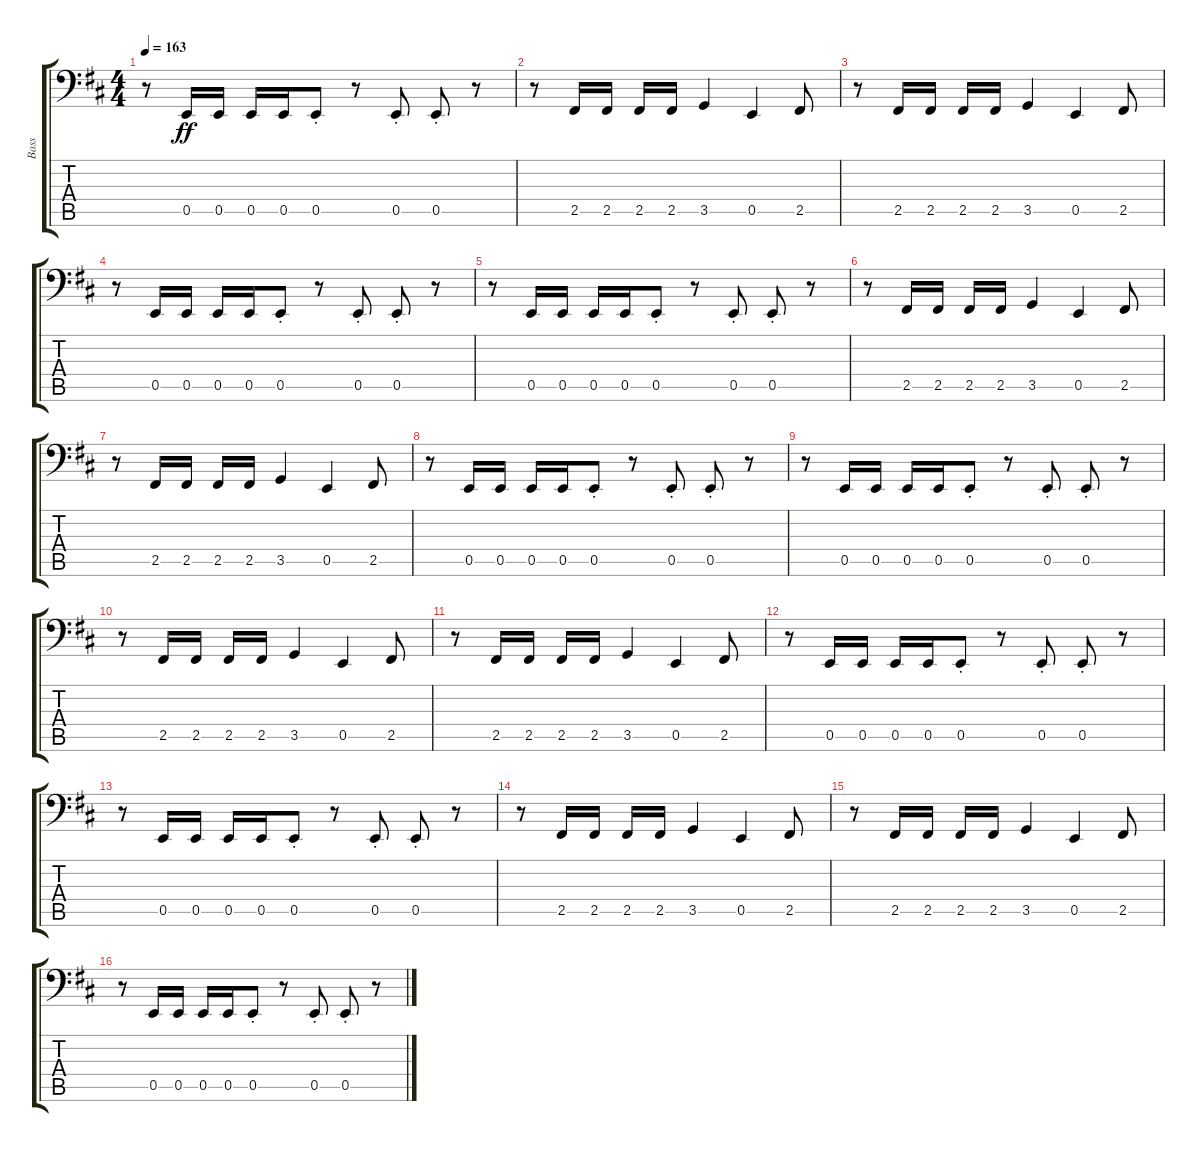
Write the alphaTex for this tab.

\track ("Bass" "Bass") {instrument electricbassfinger}
\staff {score tabs}
\tuning (B2 G2 D2 A1 E1 B0) {hide}
\ts (4 4)
\tempo 163
\clef f4
\ks d
r.8{dy ff} 0.5.16 0.5.16 0.5.16 0.5.16 0.5{st}.8 r.8 0.5{st}.8 0.5{st}.8 r.8 |
r.8 2.5.16 2.5.16 2.5.16 2.5.16 3.5.4 0.5.4 2.5.8 |
r.8 2.5.16 2.5.16 2.5.16 2.5.16 3.5.4 0.5.4 2.5.8 |
r.8 0.5.16 0.5.16 0.5.16 0.5.16 0.5{st}.8 r.8 0.5{st}.8 0.5{st}.8 r.8 |
r.8 0.5.16 0.5.16 0.5.16 0.5.16 0.5{st}.8 r.8 0.5{st}.8 0.5{st}.8 r.8 |
r.8 2.5.16 2.5.16 2.5.16 2.5.16 3.5.4 0.5.4 2.5.8 |
r.8 2.5.16 2.5.16 2.5.16 2.5.16 3.5.4 0.5.4 2.5.8 |
r.8 0.5.16 0.5.16 0.5.16 0.5.16 0.5{st}.8 r.8 0.5{st}.8 0.5{st}.8 r.8 |
r.8 0.5.16 0.5.16 0.5.16 0.5.16 0.5{st}.8 r.8 0.5{st}.8 0.5{st}.8 r.8 |
r.8 2.5.16 2.5.16 2.5.16 2.5.16 3.5.4 0.5.4 2.5.8 |
r.8 2.5.16 2.5.16 2.5.16 2.5.16 3.5.4 0.5.4 2.5.8 |
r.8 0.5.16 0.5.16 0.5.16 0.5.16 0.5{st}.8 r.8 0.5{st}.8 0.5{st}.8 r.8 |
r.8 0.5.16 0.5.16 0.5.16 0.5.16 0.5{st}.8 r.8 0.5{st}.8 0.5{st}.8 r.8 |
r.8 2.5.16 2.5.16 2.5.16 2.5.16 3.5.4 0.5.4 2.5.8 |
r.8 2.5.16 2.5.16 2.5.16 2.5.16 3.5.4 0.5.4 2.5.8 |
r.8 0.5.16 0.5.16 0.5.16 0.5.16 0.5{st}.8 r.8 0.5{st}.8 0.5{st}.8 r.8
